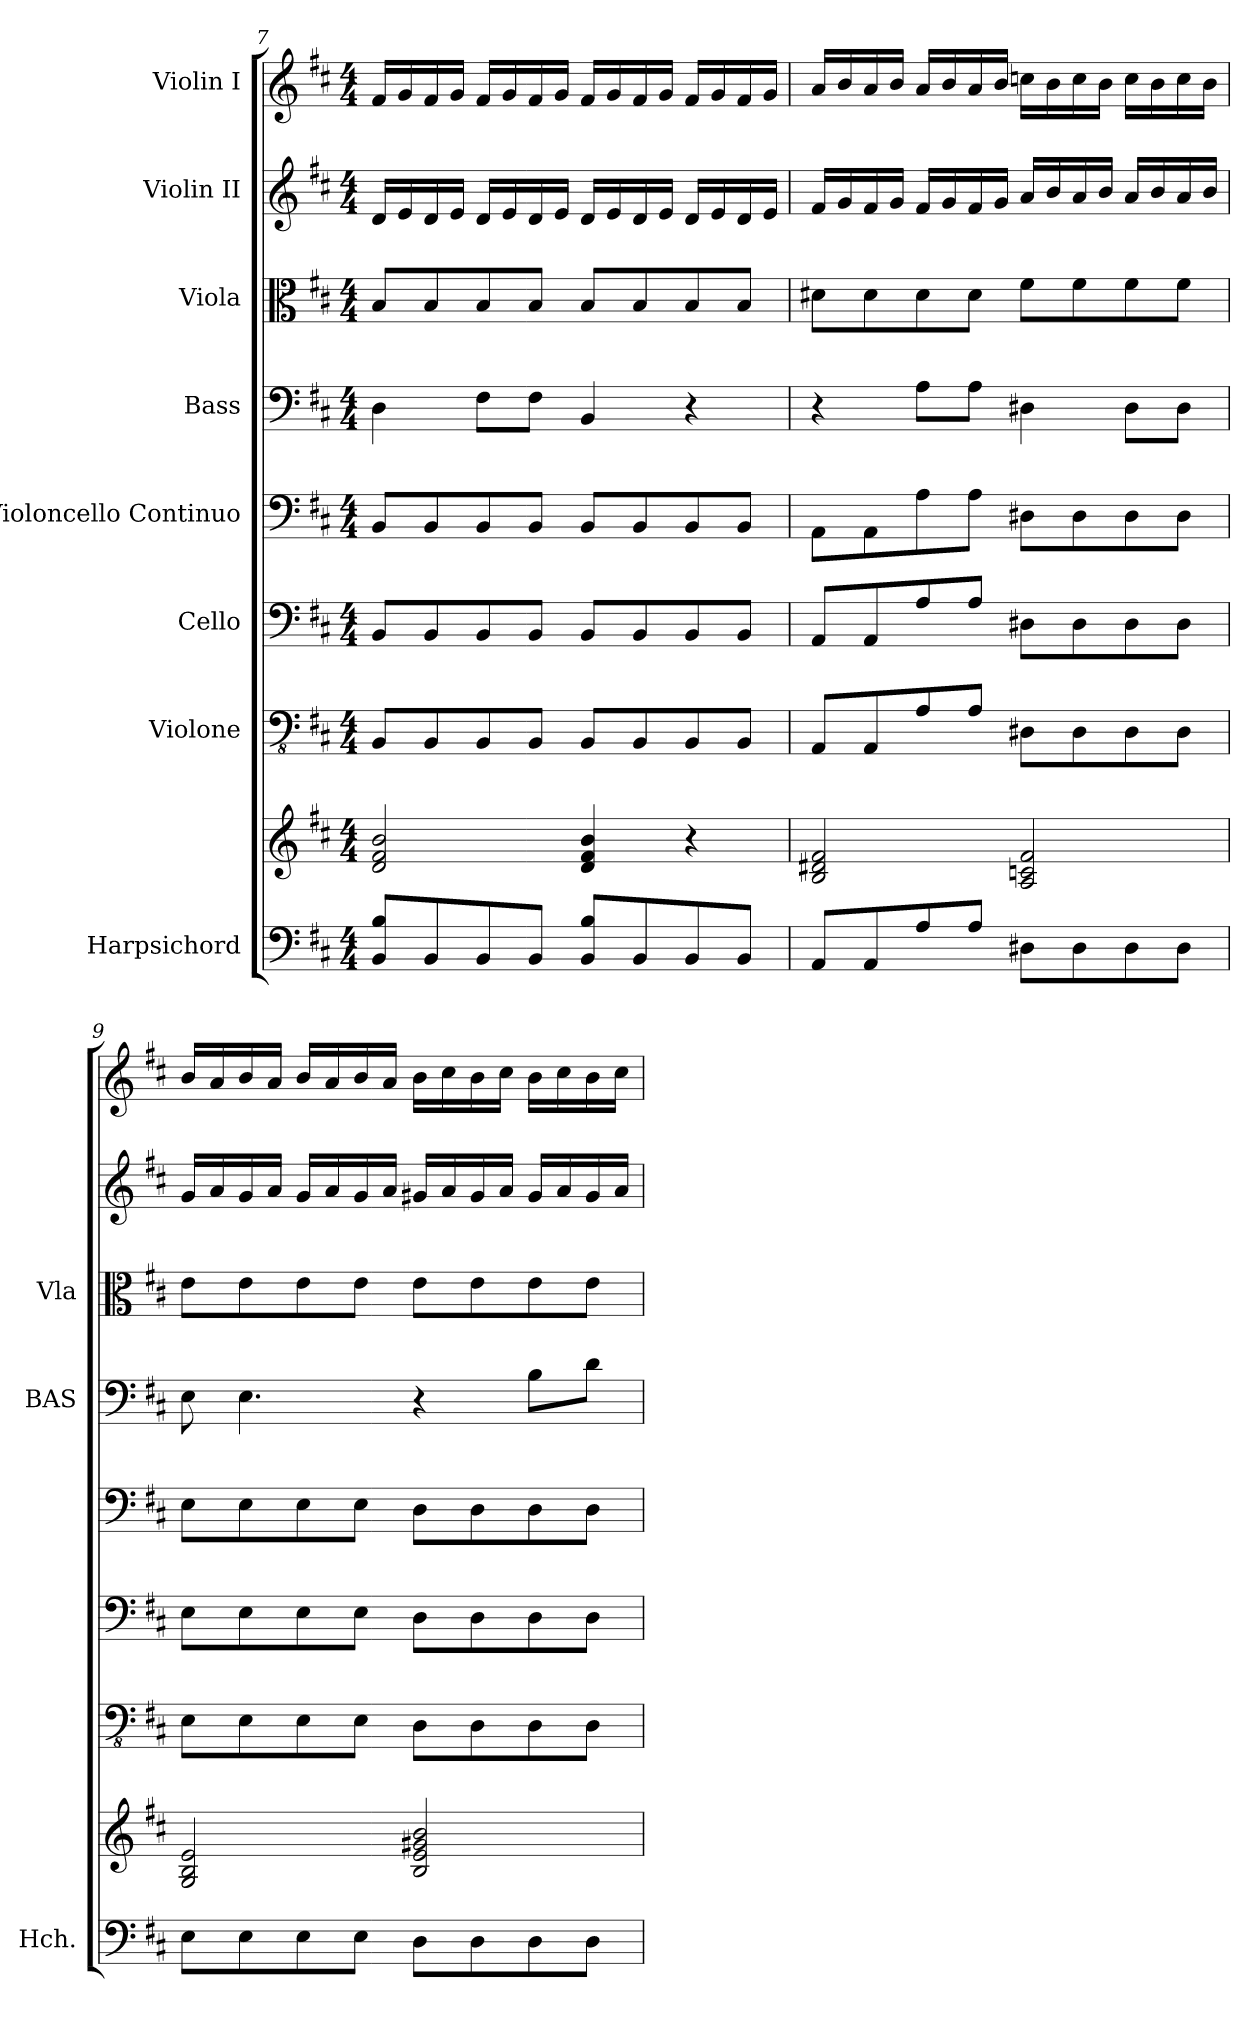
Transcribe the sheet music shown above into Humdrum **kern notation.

**kern	**kern	**kern	**kern	**kern	**kern	**kern	**kern	**kern
*part8	*part8	*part7	*part6	*part5	*part4	*part3	*part2	*part1
*staff9	*staff8	*staff7	*staff6	*staff5	*staff4	*staff3	*staff2	*staff1
*I"Harpsichord	*	*I"Violone	*I"Cello	*I"Violoncello Continuo	*I"Bass	*I"Viola	*I"Violin II	*I"Violin I
*I'Hch.	*	*	*	*	*I'BAS	*I'Vla	*	*
!!LO:PB:g=z
*clefF4	*clefG2	*clefFv4	*clefF4	*clefF4	*clefF4	*clefC3	*clefG2	*clefG2
*k[f#c#]	*k[f#c#]	*k[f#c#]	*k[f#c#]	*k[f#c#]	*k[f#c#]	*k[f#c#]	*k[f#c#]	*k[f#c#]
*M4/4	*M4/4	*M4/4	*M4/4	*M4/4	*M4/4	*M4/4	*M4/4	*M4/4
=7	=7	=7	=7	=7	=7	=7	=7	=7
8BB\ 8B\L	2d/ 2f#/ 2b/	8BBB/L	8BB/L	8BB/L	4D\	8B/L	16d/LL	16f#/LL
.	.	.	.	.	.	.	16e/	16g/
8BB/	.	8BBB/	8BB/	8BB/	.	8B/	16d/	16f#/
.	.	.	.	.	.	.	16e/JJ	16g/JJ
8BB/	.	8BBB/	8BB/	8BB/	8F#\L	8B/	16d/LL	16f#/LL
.	.	.	.	.	.	.	16e/	16g/
8BB/J	.	8BBB/J	8BB/J	8BB/J	8F#\J	8B/J	16d/	16f#/
.	.	.	.	.	.	.	16e/JJ	16g/JJ
8BB\ 8B\L	4d/ 4f#/ 4b/	8BBB/L	8BB/L	8BB/L	4BB/	8B/L	16d/LL	16f#/LL
.	.	.	.	.	.	.	16e/	16g/
8BB/	.	8BBB/	8BB/	8BB/	.	8B/	16d/	16f#/
.	.	.	.	.	.	.	16e/JJ	16g/JJ
8BB/	4r	8BBB/	8BB/	8BB/	4r	8B/	16d/LL	16f#/LL
.	.	.	.	.	.	.	16e/	16g/
8BB/J	.	8BBB/J	8BB/J	8BB/J	.	8B/J	16d/	16f#/
.	.	.	.	.	.	.	16e/JJ	16g/JJ
=8	=8	=8	=8	=8	=8	=8	=8	=8
8AA/L	2B/ 2d#X/ 2f#/	8AAA/L	8AA/L	8AA\L	4r	8d#X\L	16f#/LL	16a/LL
.	.	.	.	.	.	.	16g/	16b/
8AA/	.	8AAA/	8AA/	8AA\	.	8d#\	16f#/	16a/
.	.	.	.	.	.	.	16g/JJ	16b/JJ
8A\	.	8AA\	8A\	8A\	8A\L	8d#\	16f#/LL	16a/LL
.	.	.	.	.	.	.	16g/	16b/
8A\J	.	8AA\J	8A\J	8A\J	8A\J	8d#\J	16f#/	16a/
.	.	.	.	.	.	.	16g/JJ	16b/JJ
8D#X\L	2A/ 2cn/ 2f#/	8DD#X\L	8D#X\L	8D#X\L	4D#X\	8f#\L	16a/LL	16ccn\LL
.	.	.	.	.	.	.	16b/	16b\
8D#\	.	8DD#\	8D#\	8D#\	.	8f#\	16a/	16cc\
.	.	.	.	.	.	.	16b/JJ	16b\JJ
8D#\	.	8DD#\	8D#\	8D#\	8D#\L	8f#\	16a/LL	16cc\LL
.	.	.	.	.	.	.	16b/	16b\
8D#\J	.	8DD#\J	8D#\J	8D#\J	8D#\J	8f#\J	16a/	16cc\
.	.	.	.	.	.	.	16b/JJ	16b\JJ
!!LO:LB:g=z
=9	=9	=9	=9	=9	=9	=9	=9	=9
8E\L	2G/ 2B/ 2e/	8EE\L	8E\L	8E\L	8E\	8e\L	16g/LL	16b/LL
.	.	.	.	.	.	.	16a/	16a/
8E\	.	8EE\	8E\	8E\	4.E\	8e\	16g/	16b/
.	.	.	.	.	.	.	16a/JJ	16a/JJ
8E\	.	8EE\	8E\	8E\	.	8e\	16g/LL	16b/LL
.	.	.	.	.	.	.	16a/	16a/
8E\J	.	8EE\J	8E\J	8E\J	.	8e\J	16g/	16b/
.	.	.	.	.	.	.	16a/JJ	16a/JJ
8D\L	2B/ 2e/ 2g#X/ 2b/	8DD\L	8D\L	8D\L	4r	8e\L	16g#X/LL	16b\LL
.	.	.	.	.	.	.	16a/	16cc#\
8D\	.	8DD\	8D\	8D\	.	8e\	16g#/	16b\
.	.	.	.	.	.	.	16a/JJ	16cc#\JJ
8D\	.	8DD\	8D\	8D\	8B\L	8e\	16g#/LL	16b\LL
.	.	.	.	.	.	.	16a/	16cc#\
8D\J	.	8DD\J	8D\J	8D\J	8d\J	8e\J	16g#/	16b\
.	.	.	.	.	.	.	16a/JJ	16cc#\JJ
=	=	=	=	=	=	=	=	=
*-	*-	*-	*-	*-	*-	*-	*-	*-
